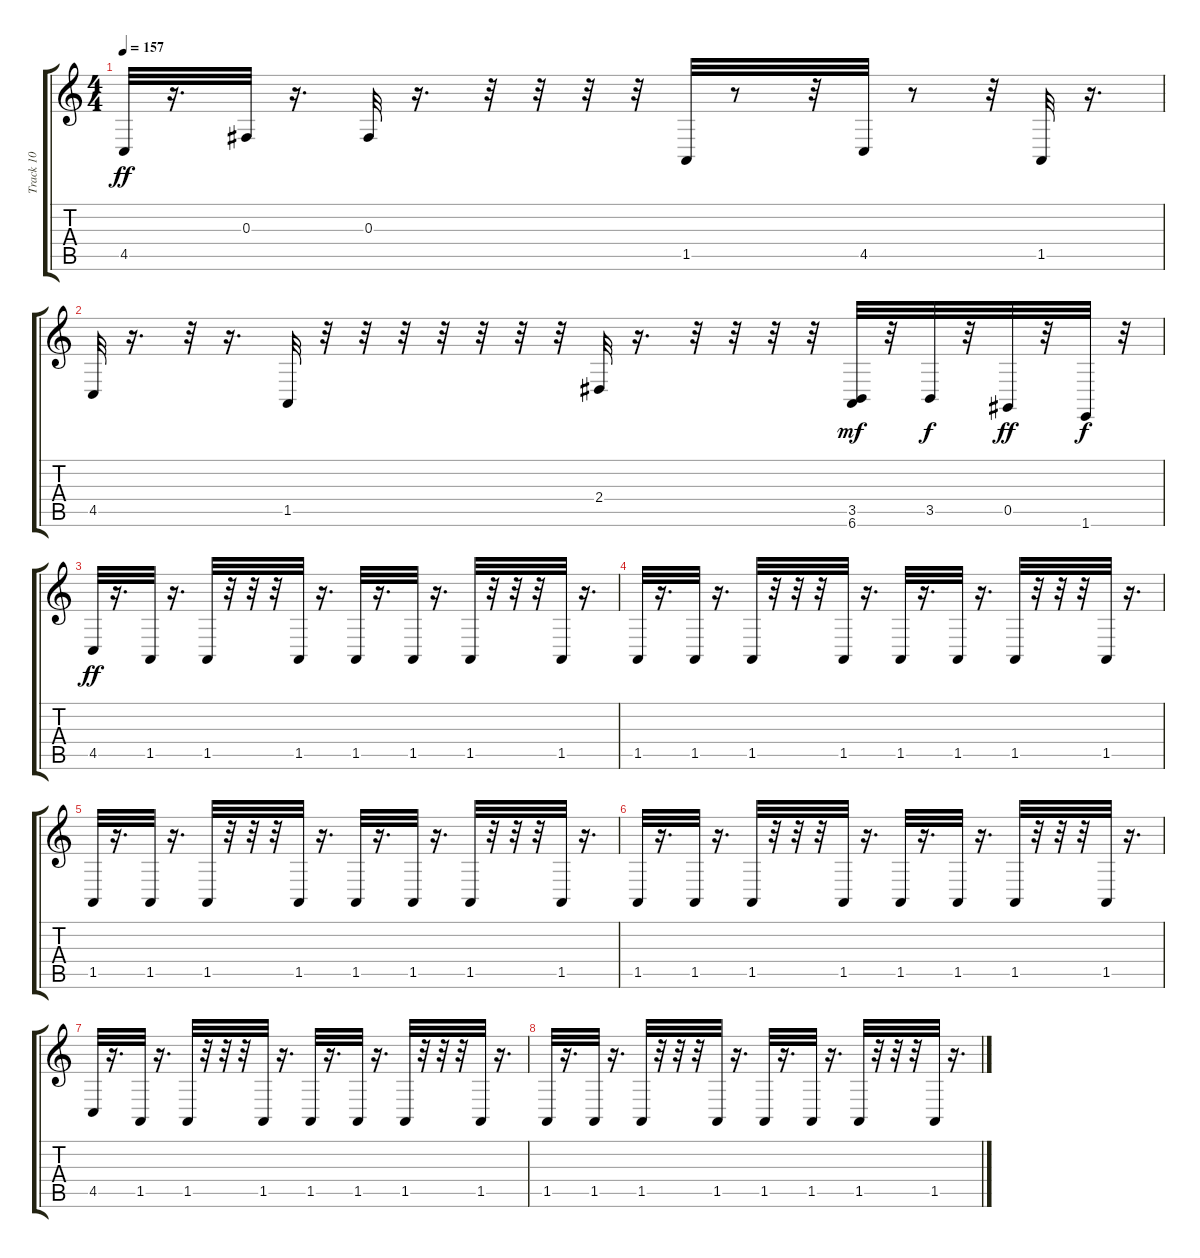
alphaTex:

\track ("Track 10" "Track 10") {instrument celesta}
\staff {score tabs}
\tuning (Eb4 Bb3 Gb3 Db3 Ab2 Eb2) {hide}
\ts (4 4)
\tempo 157
\clef g2
\ks c
4.5.32{dy ff} r.16{d} 0.3.32 r.16{d} 0.3.32 r.16{d} r.32 r.32 r.32 r.32 1.5.32 r.8 r.32 4.5.32 r.8 r.32 1.5.32 r.16{d} |
4.5.32 r.16{d} r.32 r.16{d} 1.5.32 r.32 r.32 r.32 r.32 r.32 r.32 r.32 2.4.32 r.16{d} r.32 r.32 r.32 r.32 (3.5 6.6).32{dy mf} r.32 3.5.32{dy f} r.32 0.5.32{dy ff} r.32 1.6.32{dy f} r.32 |
4.5.32{dy ff} r.16{d} 1.5.32 r.16{d} 1.5.32 r.32 r.32 r.32 1.5.32 r.16{d} 1.5.32 r.16{d} 1.5.32 r.16{d} 1.5.32 r.32 r.32 r.32 1.5.32 r.16{d} |
1.5.32 r.16{d} 1.5.32 r.16{d} 1.5.32 r.32 r.32 r.32 1.5.32 r.16{d} 1.5.32 r.16{d} 1.5.32 r.16{d} 1.5.32 r.32 r.32 r.32 1.5.32 r.16{d} |
1.5.32 r.16{d} 1.5.32 r.16{d} 1.5.32 r.32 r.32 r.32 1.5.32 r.16{d} 1.5.32 r.16{d} 1.5.32 r.16{d} 1.5.32 r.32 r.32 r.32 1.5.32 r.16{d} |
1.5.32 r.16{d} 1.5.32 r.16{d} 1.5.32 r.32 r.32 r.32 1.5.32 r.16{d} 1.5.32 r.16{d} 1.5.32 r.16{d} 1.5.32 r.32 r.32 r.32 1.5.32 r.16{d} |
4.5.32 r.16{d} 1.5.32 r.16{d} 1.5.32 r.32 r.32 r.32 1.5.32 r.16{d} 1.5.32 r.16{d} 1.5.32 r.16{d} 1.5.32 r.32 r.32 r.32 1.5.32 r.16{d} |
1.5.32 r.16{d} 1.5.32 r.16{d} 1.5.32 r.32 r.32 r.32 1.5.32 r.16{d} 1.5.32 r.16{d} 1.5.32 r.16{d} 1.5.32 r.32 r.32 r.32 1.5.32 r.16{d}
